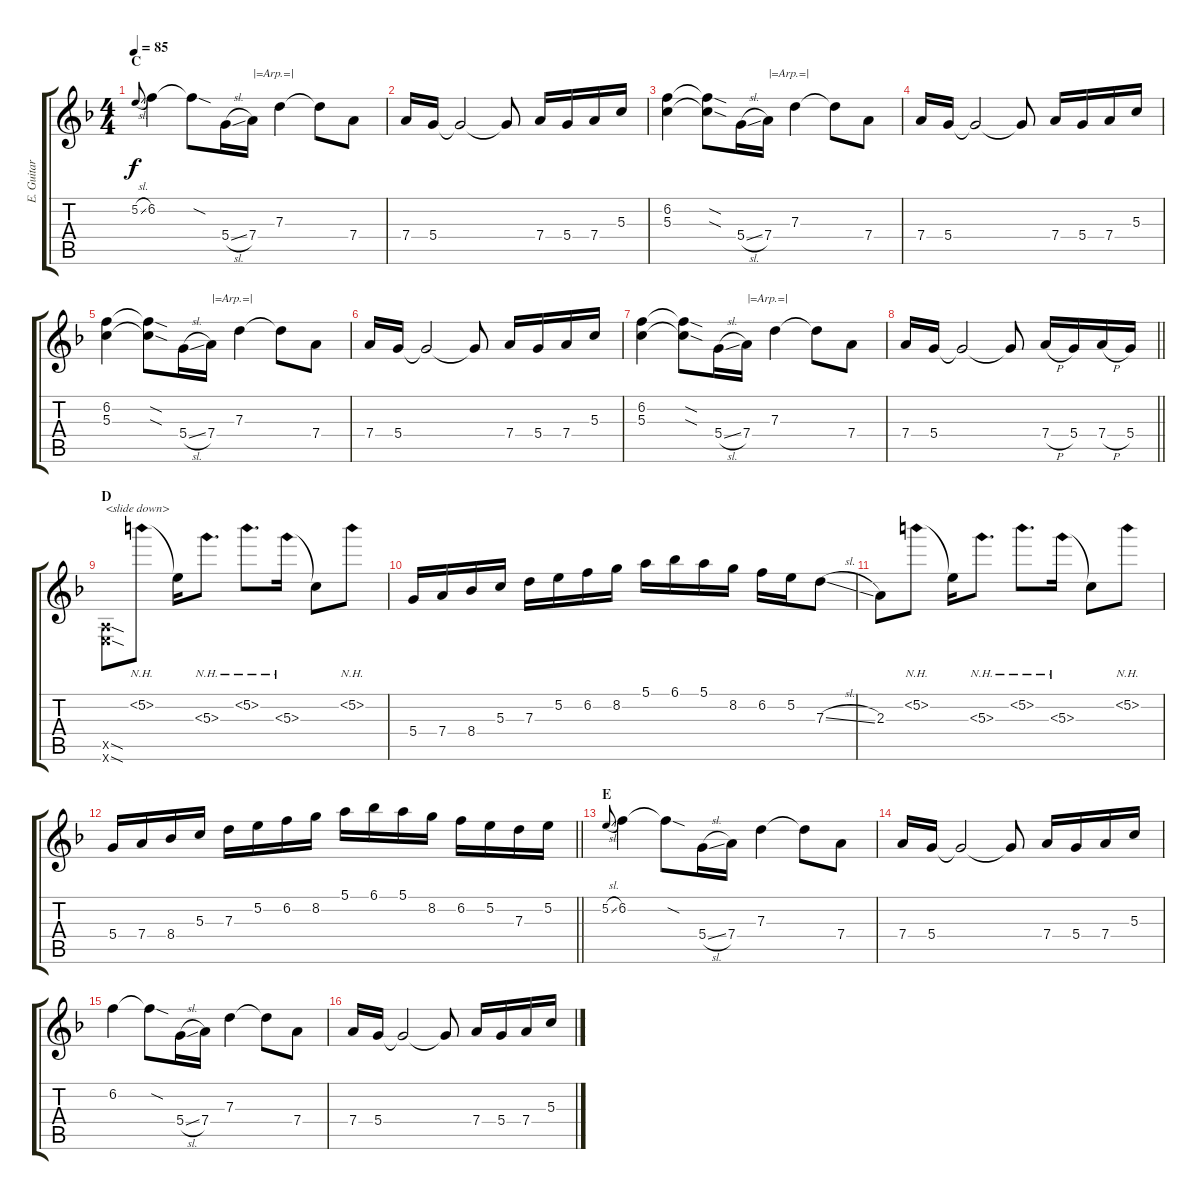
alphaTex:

\track ("E. Guitar I" "E. Guitar ") {instrument overdrivenguitar}
\staff {score tabs}
\tuning (E4 B3 G3 D3 A2 E2) {hide}
\ts (4 4)
\section ("" "C")
\tempo 85
\clef g2
\ks f
5.2{sl}.8{gr onbeat dy f} 6.2.4 6.2{sod t}.8 5.4{sl}.16 7.4.16{txt "|=Arp.=|"} 7.3.4 7.3{t}.8 7.4.8 |
7.4.16 5.4.16 5.4{t}.2 5.4{t}.8 7.4.16 5.4.16 7.4.16 5.3.16 |
(6.2 5.3).4 (6.2{sod t} 5.3{sod t}).8 5.4{sl}.16 7.4.16{txt "|=Arp.=|"} 7.3.4 7.3{t}.8 7.4.8 |
7.4.16 5.4.16 5.4{t}.2 5.4{t}.8 7.4.16 5.4.16 7.4.16 5.3.16 |
(6.2 5.3).4 (6.2{sod t} 5.3{sod t}).8 5.4{sl}.16 7.4.16{txt "|=Arp.=|"} 7.3.4 7.3{t}.8 7.4.8 |
7.4.16 5.4.16 5.4{t}.2 5.4{t}.8 7.4.16 5.4.16 7.4.16 5.3.16 |
(6.2 5.3).4 (6.2{sod t} 5.3{sod t}).8 5.4{sl}.16 7.4.16{txt "|=Arp.=|"} 7.3.4 7.3{t}.8 7.4.8 |
\barLineRight lightlight
7.4.16 5.4.16 5.4{t}.2 5.4{t}.8 7.4{h}.16 5.4.16 7.4{h}.16 5.4.16 |
\section ("" "D")
(0.5{sod x} 0.6{sod x}).8{txt "<slide down>"} 5.2{nh}.8 5.2{t}.16 5.3{nh}.8{d} 5.2{nh}.8{d} 5.3{nh}.16 5.3{t}.8 5.2{nh}.8 |
5.4.16 7.4.16 8.4.16 5.3.16 7.3.16 5.2.16 6.2.16 8.2.16 5.1.16 6.1.16 5.1.16 8.2.16 6.2.16 5.2.16 7.3{sl}.8 |
2.3.8 5.2{nh}.8 5.2{t}.16 5.3{nh}.8{d} 5.2{nh}.8{d} 5.3{nh}.16 5.3{t}.8 5.2{nh}.8 |
\barLineRight lightlight
5.4.16 7.4.16 8.4.16 5.3.16 7.3.16 5.2.16 6.2.16 8.2.16 5.1.16 6.1.16 5.1.16 8.2.16 6.2.16 5.2.16 7.3.16 5.2.16 |
\section ("" "E")
5.2{sl}.8{gr onbeat} 6.2.4 6.2{sod t}.8 5.4{sl}.16 7.4.16 7.3.4 7.3{t}.8 7.4.8 |
7.4.16 5.4.16 5.4{t}.2 5.4{t}.8 7.4.16 5.4.16 7.4.16 5.3.16 |
6.2.4 6.2{sod t}.8 5.4{sl}.16 7.4.16 7.3.4 7.3{t}.8 7.4.8 |
7.4.16 5.4.16 5.4{t}.2 5.4{t}.8 7.4.16 5.4.16 7.4.16 5.3.16
